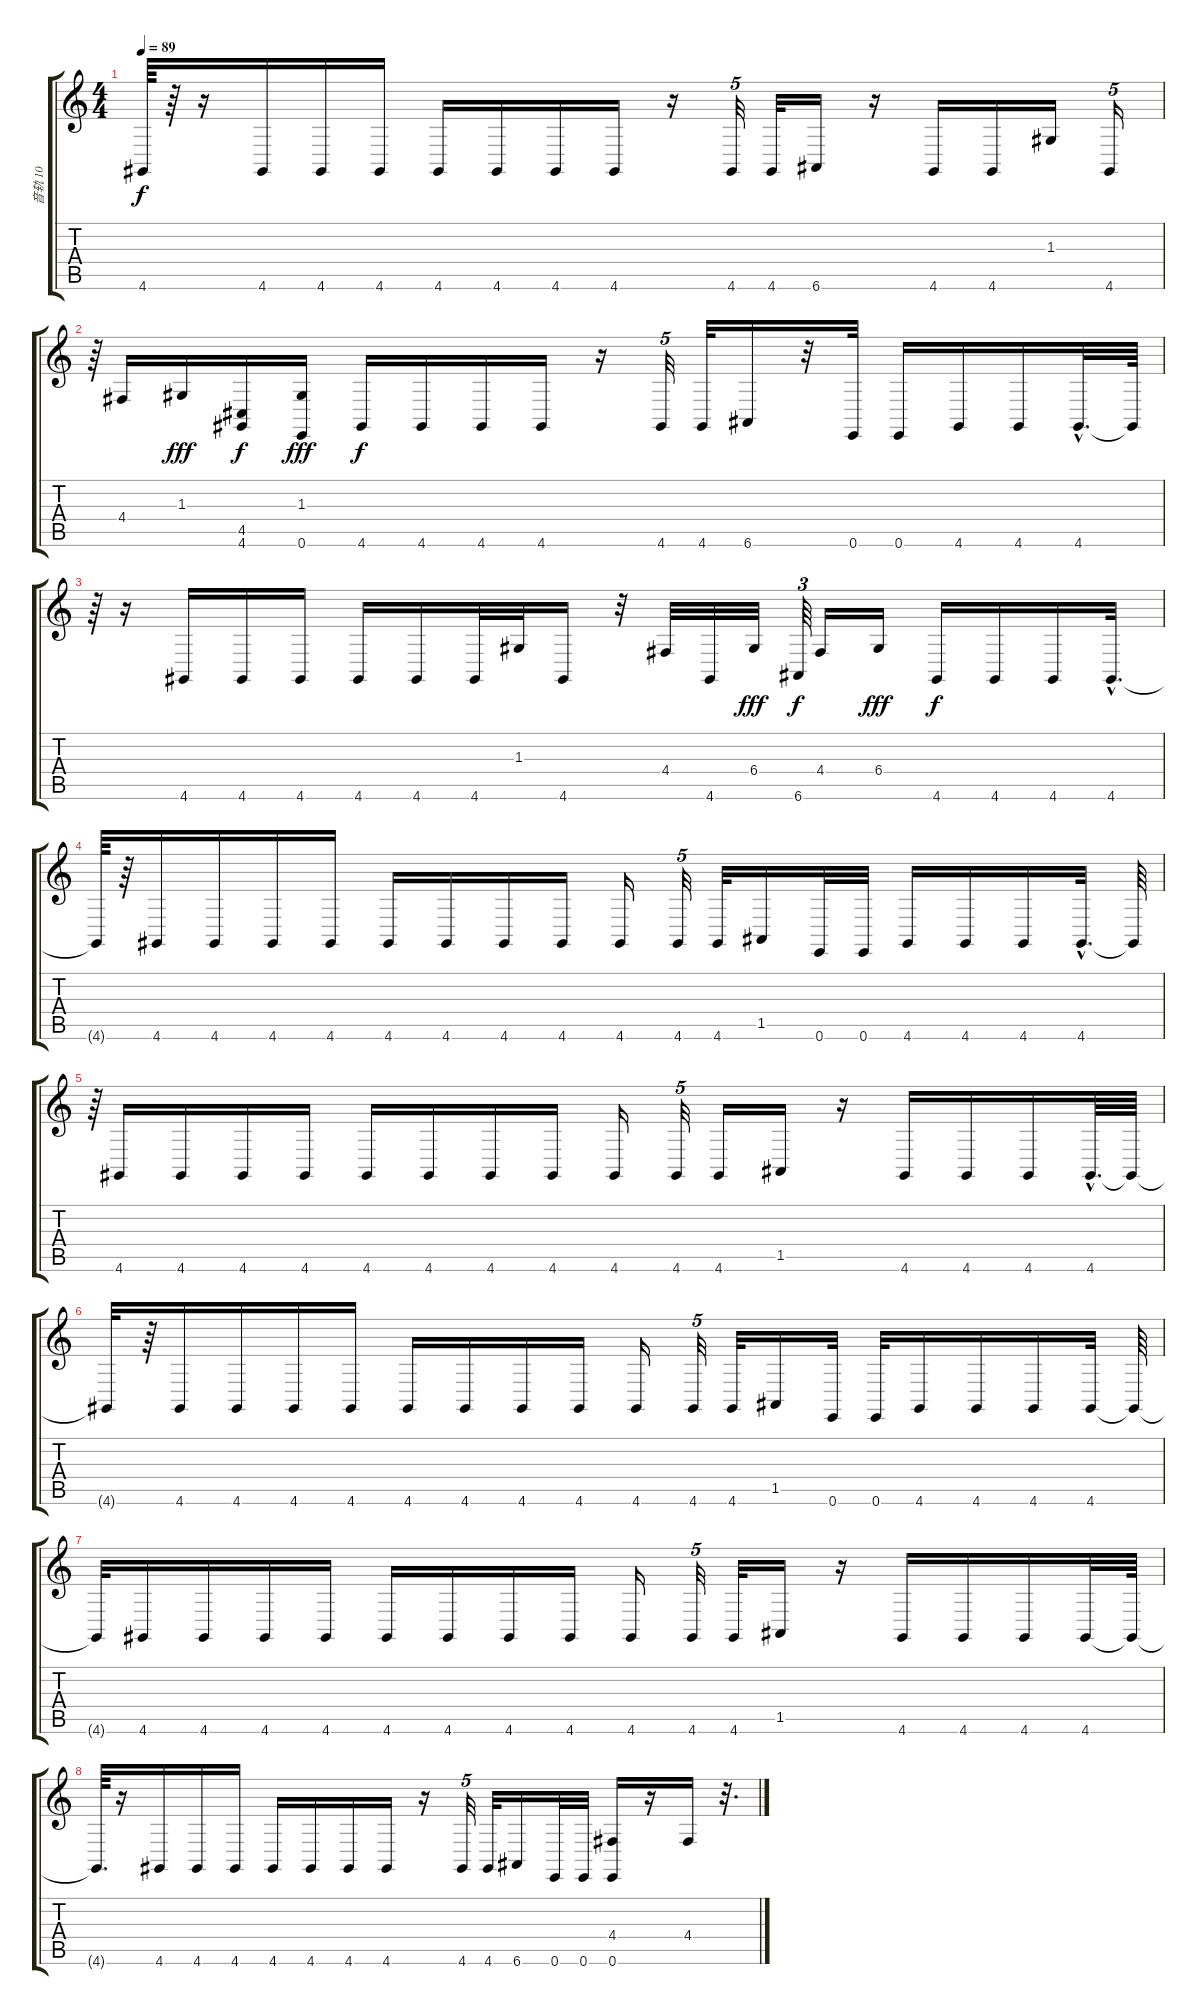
\track ("音轨 10" "音轨 10") {instrument acousticgrandpiano}
\staff {score tabs}
\tuning (E4 B3 G3 D3 A2 E2) {hide}
\ts (4 4)
\tempo 89
\clef g2
\ks c
4.6{t}.64{dy f} r.64 r.16 4.6.16 4.6.16 4.6.16 4.6.16 4.6.16 4.6.16 4.6.16 r.16 4.6.32{tu (5 4)} 4.6.32 6.6.16 r.16 4.6.16 4.6.16 1.3.16 4.6.16{tu (5 4)} |
r.64{tu (5 4)} 4.4.16 1.3.16{dy fff} (4.5 4.6).16{dy f} (1.3 0.6).16{dy fff} 4.6.16{dy f} 4.6.16 4.6.16 4.6.16 r.16 4.6.32{tu (5 4)} 4.6.32 6.6.16 r.32 0.6.32 0.6.16 4.6.16 4.6.16 4.6{hac}.32{d} 4.6{t}.64 |
r.64 r.16 4.6.16 4.6.16 4.6.16 4.6.16 4.6.16 4.6.32 1.3.32 4.6.16 r.32 4.4.32 4.6.32 6.4.32{dy fff} 6.6.64{tu (3 2) dy f} 4.4.16 6.4.16{dy fff} 4.6.16{dy f} 4.6.16 4.6.16 4.6{hac}.32{d} |
4.6{t}.64 r.64 4.6.16 4.6.16 4.6.16 4.6.16 4.6.16 4.6.16 4.6.16 4.6.16 4.6.16 4.6.32{tu (5 4)} 4.6.32 1.5.16 0.6.32 0.6.32 4.6.16 4.6.16 4.6.16 4.6{hac}.32{d} 4.6{t}.64 |
r.64{tu (3 2)} 4.6.16 4.6.16 4.6.16 4.6.16 4.6.16 4.6.16 4.6.16 4.6.16 4.6.16 4.6.32{tu (5 4)} 4.6.16 1.5.16 r.16 4.6.16 4.6.16 4.6.16 4.6{hac}.64{d} 4.6{t}.64 |
4.6{t}.32 r.64 4.6.16 4.6.16 4.6.16 4.6.16 4.6.16 4.6.16 4.6.16 4.6.16 4.6.16 4.6.32{tu (5 4)} 4.6.32 1.5.16 0.6.32 0.6.32 4.6.16 4.6.16 4.6.16 4.6.32 4.6{t}.64 |
4.6{t}.32 4.6.16 4.6.16 4.6.16 4.6.16 4.6.16 4.6.16 4.6.16 4.6.16 4.6.16 4.6.32{tu (5 4)} 4.6.32 1.5.16 r.16 4.6.16 4.6.16 4.6.16 4.6.32 4.6{t}.64 |
4.6{t}.64{d} r.16 4.6.16 4.6.16 4.6.16 4.6.16 4.6.16 4.6.16 4.6.16 r.16 4.6.32{tu (5 4)} 4.6.32 6.6.16 0.6.32 0.6.32 (4.4 0.6).16 r.16 4.4.16 r.32{d}
